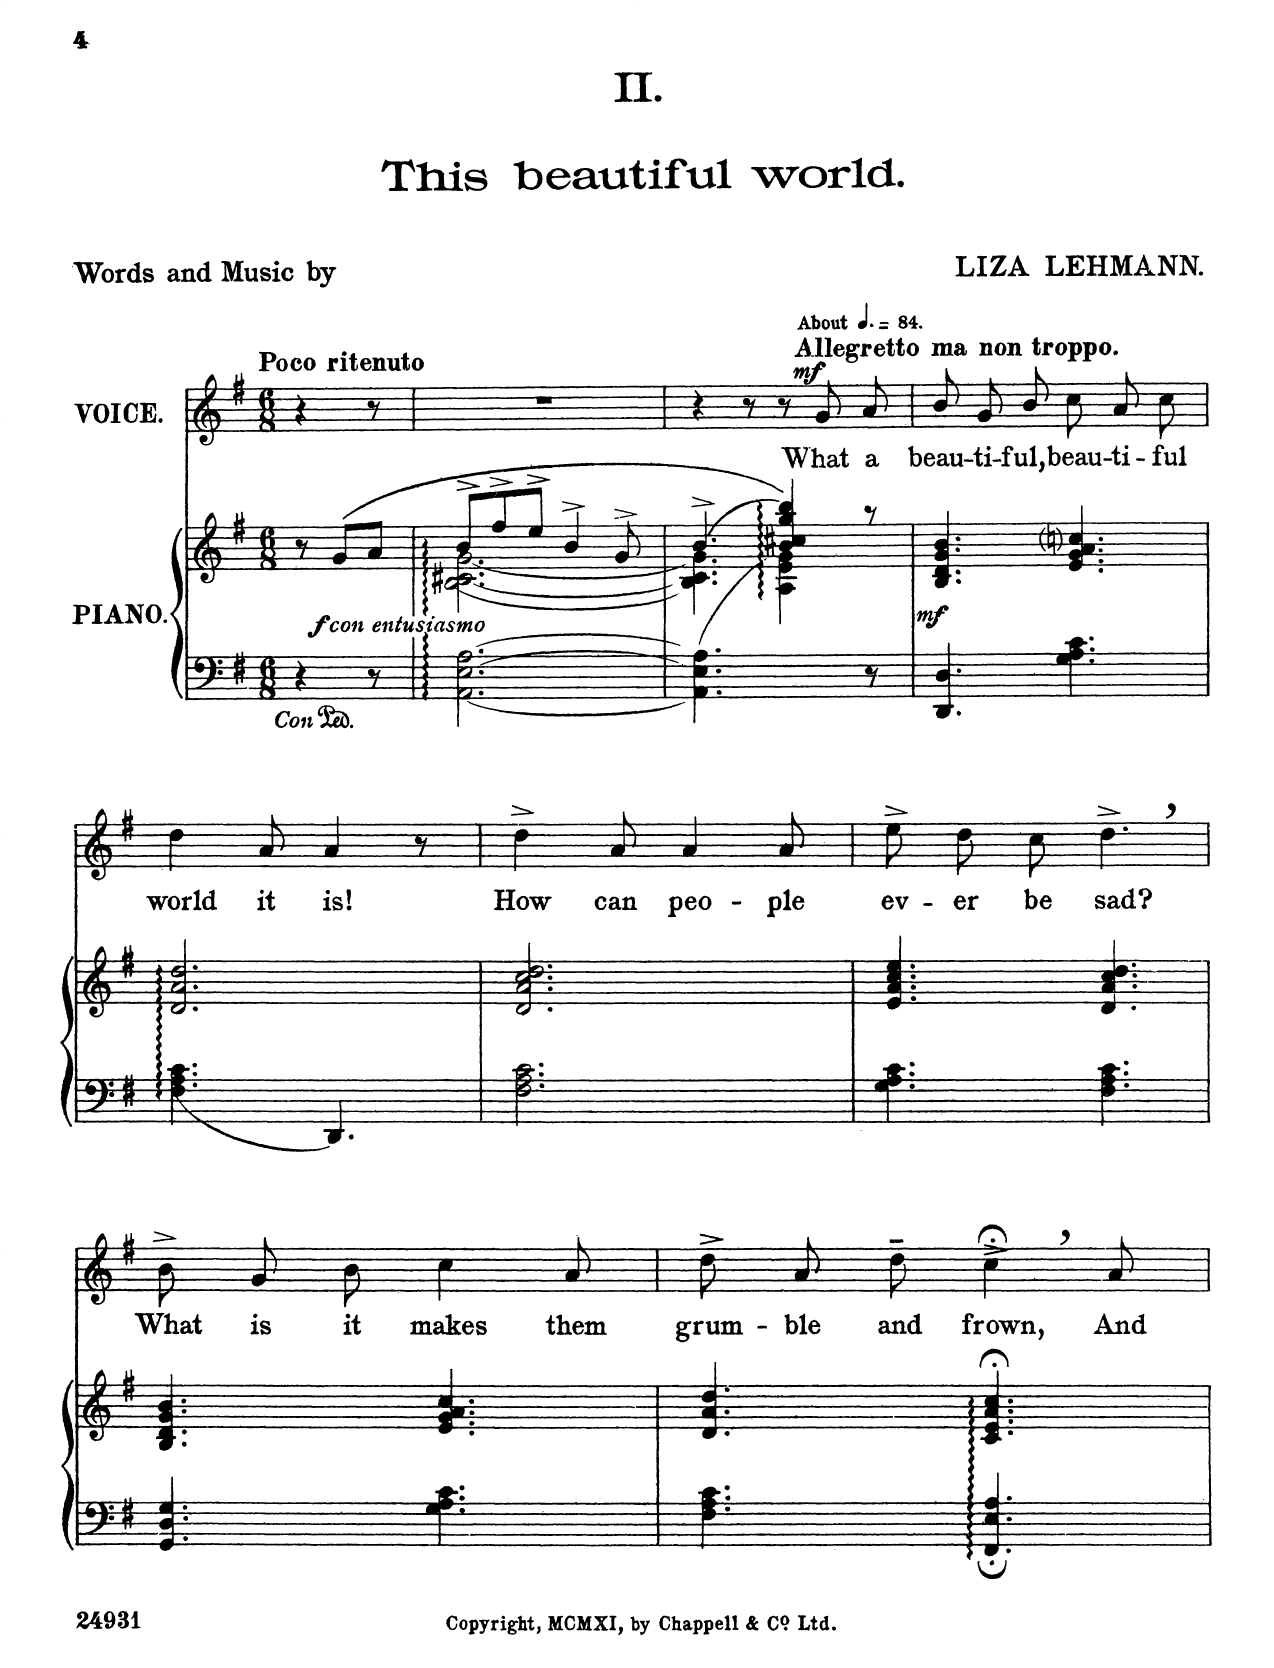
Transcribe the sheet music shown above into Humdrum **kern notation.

**kern	**kern	**dynam	**kern	**text	**dynam
*part2	*part2	*part2	*part1	*part1	*part1
*staff3	*staff2	*staff2/3	*staff1	*staff1	*staff1
*I"Piano	*	*	*I"Voice	*	*
*I'Pno	*	*	*	*	*
*clefF4	*clefG2	*	*clefG2	*	*
*k[f#]	*k[f#]	*	*k[f#]	*	*
*M6/8	*M6/8	*	*M6/8	*	*
=1	=1	=1	=1	=1	=1
!	!	!	!LO:TX:a:B:t=Poco ritenuto	!	!
4r	8r	.	4r	.	.
!	!	!LO:DY:b	!	!	!
!	!	!LO:DY:n=1:b	!	!	!
.	(8g/L	f other-dynamics	.	.	.
8r	8a/J	.	8r	.	.
=2	=2	=2	=2	=2	=2
*	*^	*	*	*	*
[2.AA\ [2.E\ [2.A\	8b^/L	[2.B\ [2.c#X\ [2.g\	.	2.r	.	.
.	8ff#^/	.	.	.	.	.
.	8ee^/J	.	.	.	.	.
.	4b^/	.	.	.	.	.
.	8g^/	.	.	.	.	.
=3	=3	=3	=3	=3	=3	=3
4.AA\] 4.E\] 4.A\]	(4.b^/	4.B\] 4.c#\] 4.g\]	.	4r	.	.
.	.	.	.	8r	.	.
4r	4b/ 4cc#X/ 4gg/ 4bb/))	(4A\ 4e\ 4g\	.	8r	.	.
*	*	*	*	*MM126	*	*
!	!	!	!	!LO:TX:a:B:t=Allegretto ma non troppo	!	!
!	!	!	!	!LO:TX:a:B:t=About	!	!
!	!	!	!	!	!	!LO:DY:a
.	.	.	.	8g/L	What	mf
8r	8r	8r	.	8a/J	a	.
=4	=4	=4	=4	=4	=4	=4
!	!	!	!LO:DY:b	!	!	!
*	*v	*v	*	*	*	*
4.DD/ 4.D/	4.B/ 4.d/ 4.g/ 4.b/	mf	8b/L	beau-	.
.	.	.	8g/	-ti-	.
.	.	.	8b/J	-ful,	.
4.G\ 4.A\ 4.c\	4.e/ 4.g/ 4.a/ 4.ccni/	.	8cc\L	beau-	.
.	.	.	8a\	-ti-	.
.	.	.	8cc\J	-ful	.
=5	=5	=5	=5	=5	=5
4.F#\ 4.A\ 4.c\	2.d/ 2.a/ 2.dd/	.	4dd\	world	.
.	.	.	8a/	it	.
4.DD/	.	.	4a/	is!	.
.	.	.	8r	.	.
=6	=6	=6	=6	=6	=6
2.F#\ 2.A\ 2.c\	2.d/ 2.a/ 2.cc/ 2.dd/	.	4dd^\	How	.
.	.	.	8a/	can	.
.	.	.	4a/	peo-	.
.	.	.	8a/	-ple	.
=7	=7	=7	=7	=7	=7
4.G\ 4.A\ 4.c\	4.e/ 4.a/ 4.cc/ 4.ee/	.	8ee^\L	ev-	.
.	.	.	8dd\	-er	.
.	.	.	8cc\J	be	.
4.F#\ 4.A\ 4.c\	4.d/ 4.a/ 4.cc/ 4.dd/	.	4.dd^,\	sad?	.
=8	=8	=8	=8	=8	=8
4.GG/ 4.D/ 4.G/	4.B/ 4.d/ 4.g/ 4.b/	.	8b^\L	What	.
.	.	.	8g\	is	.
.	.	.	8b\J	it	.
4.G\ 4.A\ 4.c\	4.e/ 4.g/ 4.a/ 4.cc/	.	4cc\	makes	.
.	.	.	8a/	them	.
=9	=9	=9	=9	=9	=9
4.F#\ 4.A\ 4.c\	4.d/ 4.a/ 4.dd/	.	8dd^\L	grum-	.
.	.	.	8a\	-ble	.
.	.	.	8dd~\J	and	.
4.FF#/; 4.E/; 4.A/;	4.c/;< 4.e/;< 4.a/;< 4.cc/;<	.	4cc;<^,\	frown,	.
.	.	.	8a/	And	.
=	=	=	=	=	=
*-	*-	*-	*-	*-	*-
